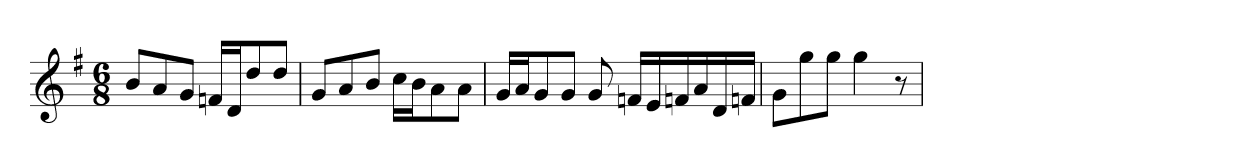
**kern
*part1
*staff1
*clefG2
*k[f#]
*M6/8
=
8bL
8a
8gJ
16fnLL
16dJ
8dd
8ddJ
=
8gL
8a
8bJ
16ccLL
16bJ
8a
8aJ
=
16gLL
16aJ
8g
8gJ
8g
16fnLL
16e
16fn
16a
16d
16fnJJ
=
8gL
8gg
8ggJ
4gg
8r
=
*-
